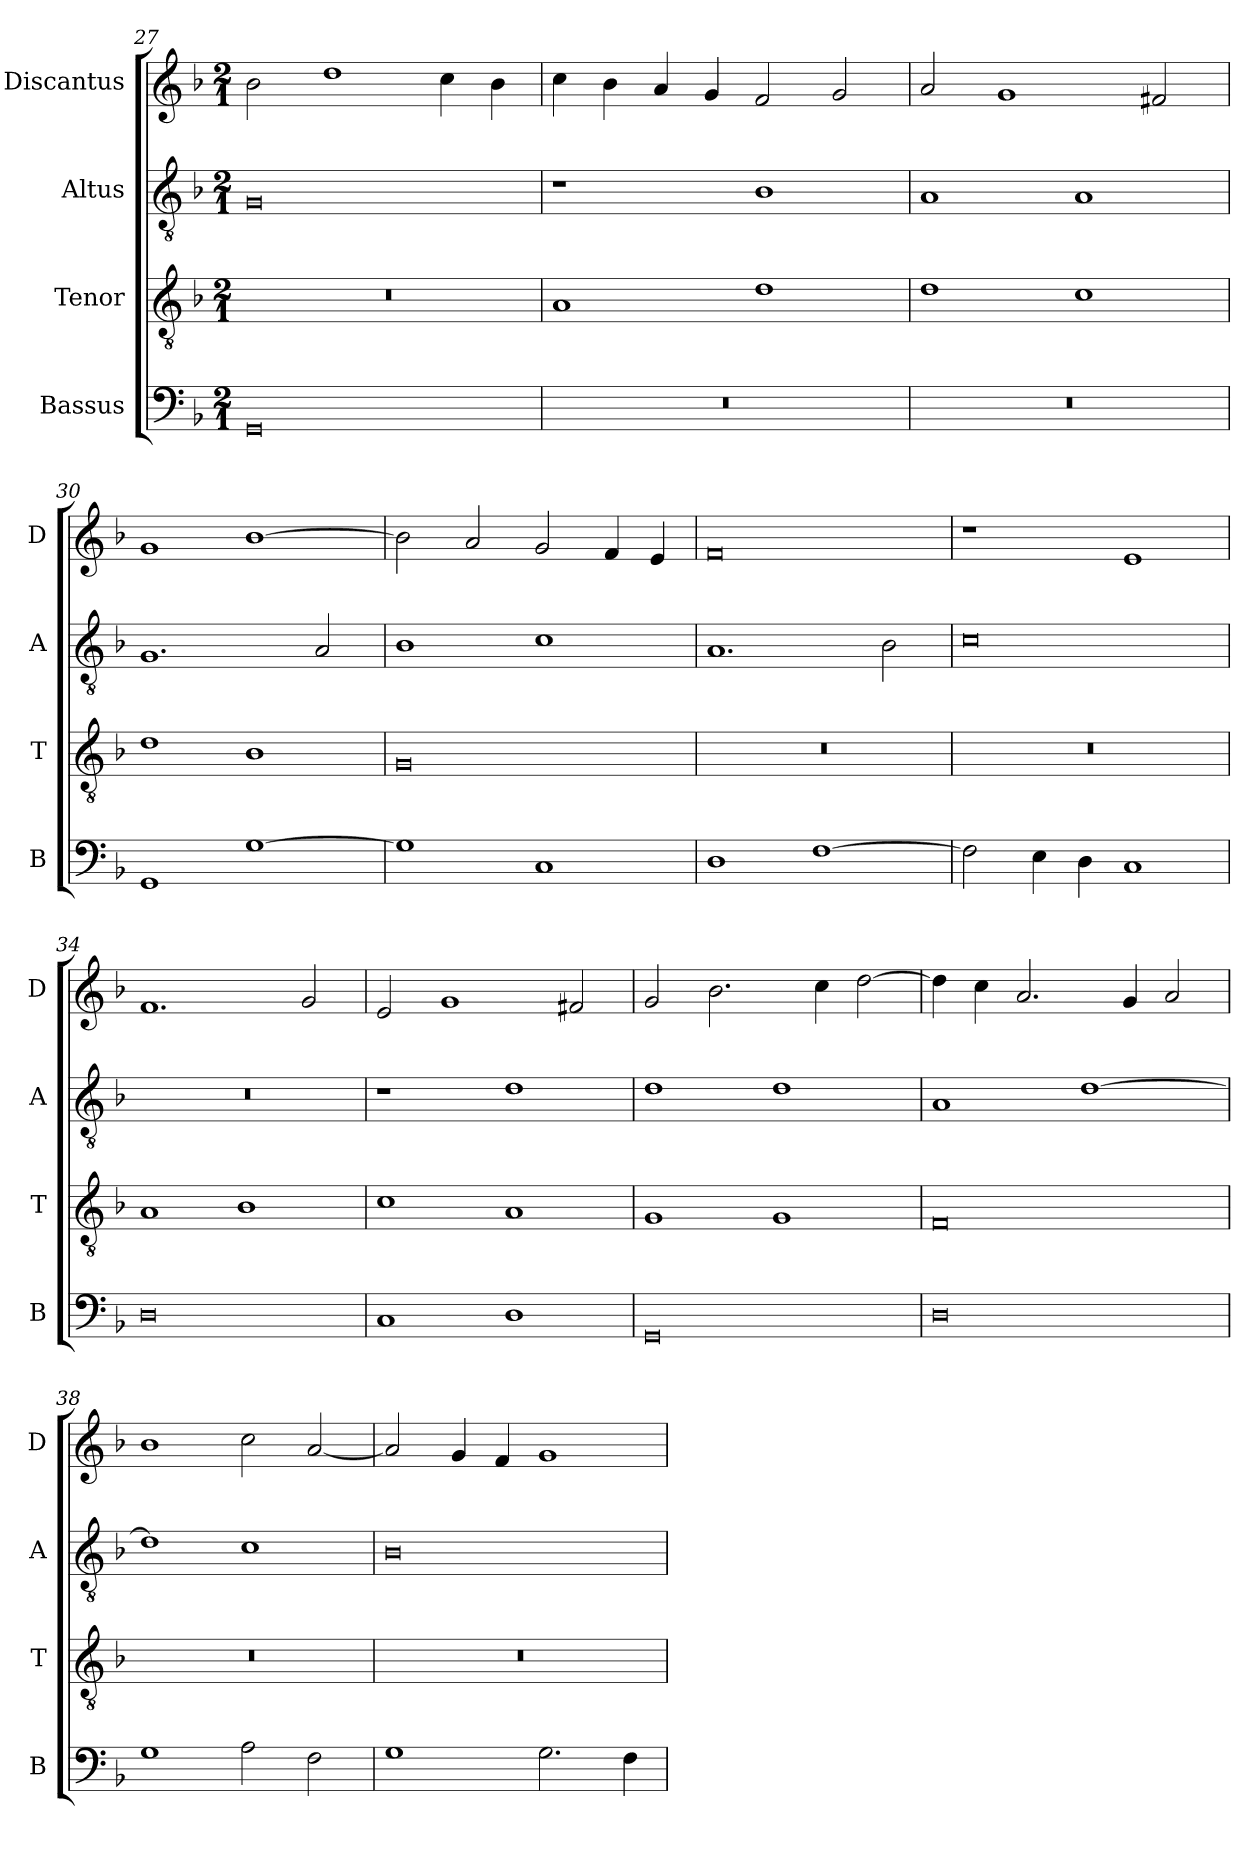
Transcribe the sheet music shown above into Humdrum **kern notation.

**kern	**kern	**kern	**kern
*part4	*part3	*part2	*part1
*staff4	*staff3	*staff2	*staff1
*I"Bassus	*I"Tenor	*I"Altus	*I"Discantus
*I'B	*I'T	*I'A	*I'D
*clefF4	*clefGv2	*clefGv2	*clefG2
*k[b-]	*k[b-]	*k[b-]	*k[b-]
*M2/1	*M2/1	*M2/1	*M2/1
=27	=27	=27	=27
0GG	0r	0G	2b-
.	.	.	1dd
.	.	.	4cc
.	.	.	4b-
=28	=28	=28	=28
0r	1A	1r	4cc
.	.	.	4b-
.	.	.	4a
.	.	.	4g
.	1d	1B-	2f
.	.	.	2g
=29	=29	=29	=29
0r	1d	1A	2a
.	.	.	1g
.	1c	1A	.
.	.	.	2f#X
=30	=30	=30	=30
1GG	1d	1.G	1g
[1G	1B-	.	[1b-
.	.	2A	.
=31	=31	=31	=31
1G]	0G	1B-	2b-]
.	.	.	2a
1C	.	1c	2g
.	.	.	4f
.	.	.	4e
=32	=32	=32	=32
1D	0r	1.A	0f
[1F	.	.	.
.	.	2B-	.
=33	=33	=33	=33
2F]	0r	0c	1r
4E	.	.	.
4D	.	.	.
1C	.	.	1e
=34	=34	=34	=34
0D	1A	0r	1.f
.	1B-	.	.
.	.	.	2g
=35	=35	=35	=35
1C	1c	1r	2e
.	.	.	1g
1D	1A	1d	.
.	.	.	2f#X
=36	=36	=36	=36
0GG	1G	1d	2g
.	.	.	2.b-
.	1G	1d	.
.	.	.	4cc
.	.	.	[2dd
=37	=37	=37	=37
0D	0F	1A	4dd]
.	.	.	4cc
.	.	.	2.a
.	.	[1d	.
.	.	.	4g
.	.	.	2a
=38	=38	=38	=38
1G	0r	1d]	1b-
2A	.	1c	2cc
2F	.	.	[2a
=39	=39	=39	=39
1G	0r	0B-	2a]
.	.	.	4g
.	.	.	4f
2.G	.	.	1g
4F	.	.	.
=	=	=	=
*-	*-	*-	*-
